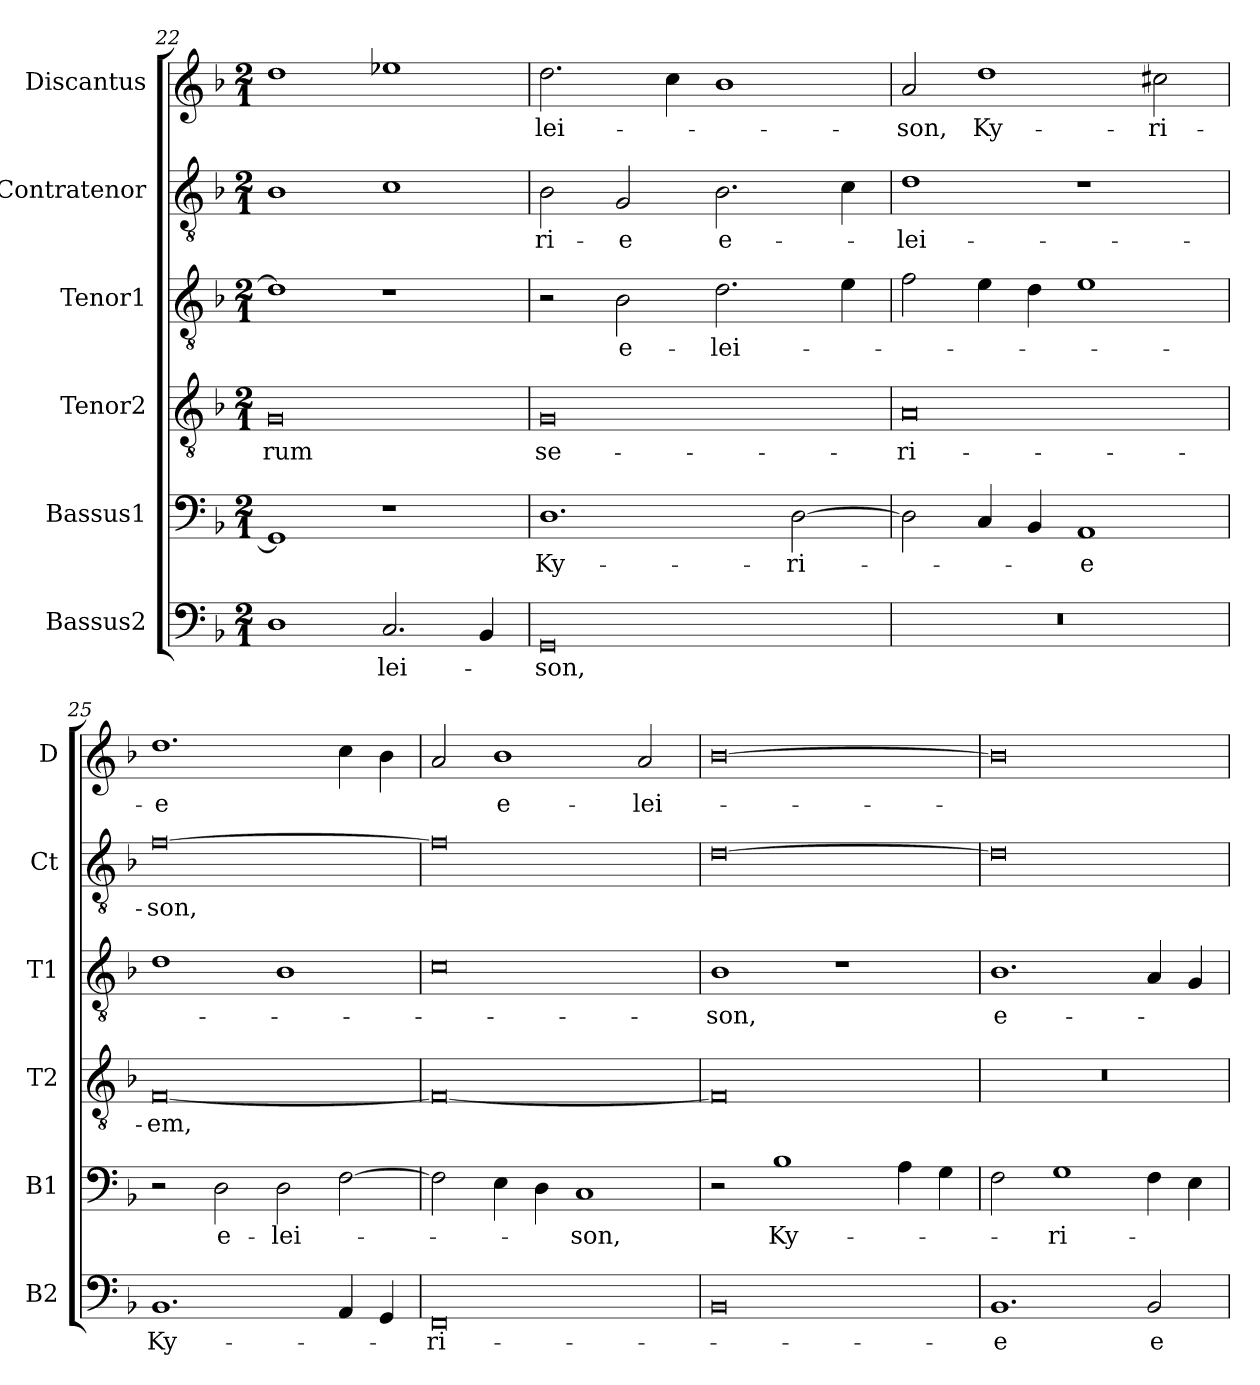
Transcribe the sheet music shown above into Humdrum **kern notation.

**kern	**text	**kern	**text	**kern	**text	**kern	**text	**kern	**text	**kern	**text
*part6	*part6	*part5	*part5	*part4	*part4	*part3	*part3	*part2	*part2	*part1	*part1
*staff6	*staff6	*staff5	*staff5	*staff4	*staff4	*staff3	*staff3	*staff2	*staff2	*staff1	*staff1
*I"Bassus2	*	*I"Bassus1	*	*I"Tenor2	*	*I"Tenor1	*	*I"Contratenor	*	*I"Discantus	*
*I'B2	*	*I'B1	*	*I'T2	*	*I'T1	*	*I'Ct	*	*I'D	*
*clefF4	*	*clefF4	*	*clefGv2	*	*clefGv2	*	*clefGv2	*	*clefG2	*
*k[b-]	*	*k[b-]	*	*k[b-]	*	*k[b-]	*	*k[b-]	*	*k[b-]	*
*M2/1	*	*M2/1	*	*M2/1	*	*M2/1	*	*M2/1	*	*M2/1	*
=22	=22	=22	=22	=22	=22	=22	=22	=22	=22	=22	=22
1D	.	1GG]	.	0G	-rum	1d]	.	1B-	.	1dd	.
2.C	-lei-	1r	.	.	.	1r	.	1c	.	1ee-X	.
4BB-	.	.	.	.	.	.	.	.	.	.	.
=23	=23	=23	=23	=23	=23	=23	=23	=23	=23	=23	=23
0GG	-son,	1.D	Ky-	0G	se-	2r	.	2B-	-ri-	2.dd	-lei-
.	.	.	.	.	.	2B-	e-	2G	-e	.	.
.	.	.	.	.	.	.	.	.	.	4cc	.
.	.	.	.	.	.	2.d	-lei-	2.B-	e-	1b-	.
.	.	[2D	-ri-	.	.	.	.	.	.	.	.
.	.	.	.	.	.	4e	.	4c	.	.	.
=24	=24	=24	=24	=24	=24	=24	=24	=24	=24	=24	=24
0r	.	2D]	.	0A	-ri-	2f	.	1d	-lei-	2a	-son,
.	.	4C	.	.	.	4e	.	.	.	1dd	Ky-
.	.	4BB-	.	.	.	4d	.	.	.	.	.
.	.	1AA	-e	.	.	1e	.	1r	.	.	.
.	.	.	.	.	.	.	.	.	.	2cc#X	-ri-
=25	=25	=25	=25	=25	=25	=25	=25	=25	=25	=25	=25
1.BB-	Ky-	2r	.	[0F	-em,	1d	.	[0f	-son,	1.dd	-e
.	.	2D	e-	.	.	.	.	.	.	.	.
.	.	2D	-lei-	.	.	1B-	.	.	.	.	.
4AA	.	[2F	.	.	.	.	.	.	.	4cc	.
4GG	.	.	.	.	.	.	.	.	.	4b-	.
=26	=26	=26	=26	=26	=26	=26	=26	=26	=26	=26	=26
0FF	-ri-	2F]	.	0F_	.	0c	.	0f]	.	2a	.
.	.	4E	.	.	.	.	.	.	.	1b-	e-
.	.	4D	.	.	.	.	.	.	.	.	.
.	.	1C	-son,	.	.	.	.	.	.	.	.
.	.	.	.	.	.	.	.	.	.	2a	-lei-
=27	=27	=27	=27	=27	=27	=27	=27	=27	=27	=27	=27
0BB-	.	2r	.	0F]	.	1B-	-son,	[0d	.	[0b-	.
.	.	1B-	Ky-	.	.	.	.	.	.	.	.
.	.	.	.	.	.	1r	.	.	.	.	.
.	.	4A	.	.	.	.	.	.	.	.	.
.	.	4G	.	.	.	.	.	.	.	.	.
=28	=28	=28	=28	=28	=28	=28	=28	=28	=28	=28	=28
1.BB-	-e	2F	.	0r	.	1.B-	e-	0d]	.	0b-]	.
.	.	1G	-ri-	.	.	.	.	.	.	.	.
2BB-	e-	4F	.	.	.	4A	.	.	.	.	.
.	.	4E	.	.	.	4G	.	.	.	.	.
=	=	=	=	=	=	=	=	=	=	=	=
*-	*-	*-	*-	*-	*-	*-	*-	*-	*-	*-	*-
